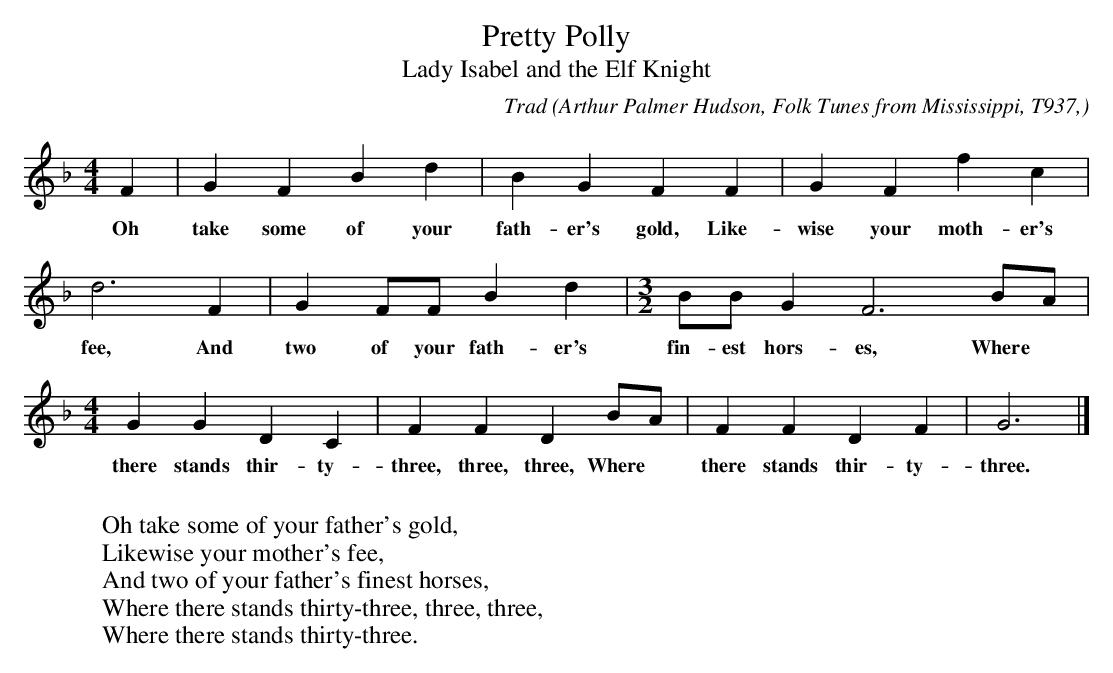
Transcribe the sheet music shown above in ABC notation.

X:1
T:Pretty Polly
T:Lady Isabel and the Elf Knight
C:Trad
O:Arthur Palmer Hudson, Folk Tunes from Mississippi, T937,
O:No. II. Sung by Mrs. R. C. Jones, Oxford, Miss., c. I923-30.
M:4/4
L:1/8
K:Gdor % Hexatonic ( -6) Dorian/Aeolian
F2 | G2 F2 B2 d2 | B2 G2 F2 F2 | G2 F2 f2 c2 |
w:Oh take some of your fath-er's gold, Like-wise your moth-er's
d6 F2 | G2 FF B2 d2 | [M:3/2] BB G2 F6 BA |
w:fee, And two of your fath-er's fin-est hors-es, Where
[M:4/4] G2 G2 D2 C2 | F2 F2 D2 BA | F2 F2 D2 F2 | G6 |]
w:there stands thir-ty-three, three, three, Where* there stands thir-ty-three.
W:
W:Oh take some of your father's gold,
W:Likewise your mother's fee,
W:And two of your father's finest horses,
W:Where there stands thirty-three, three, three,
W:Where there stands thirty-three.
